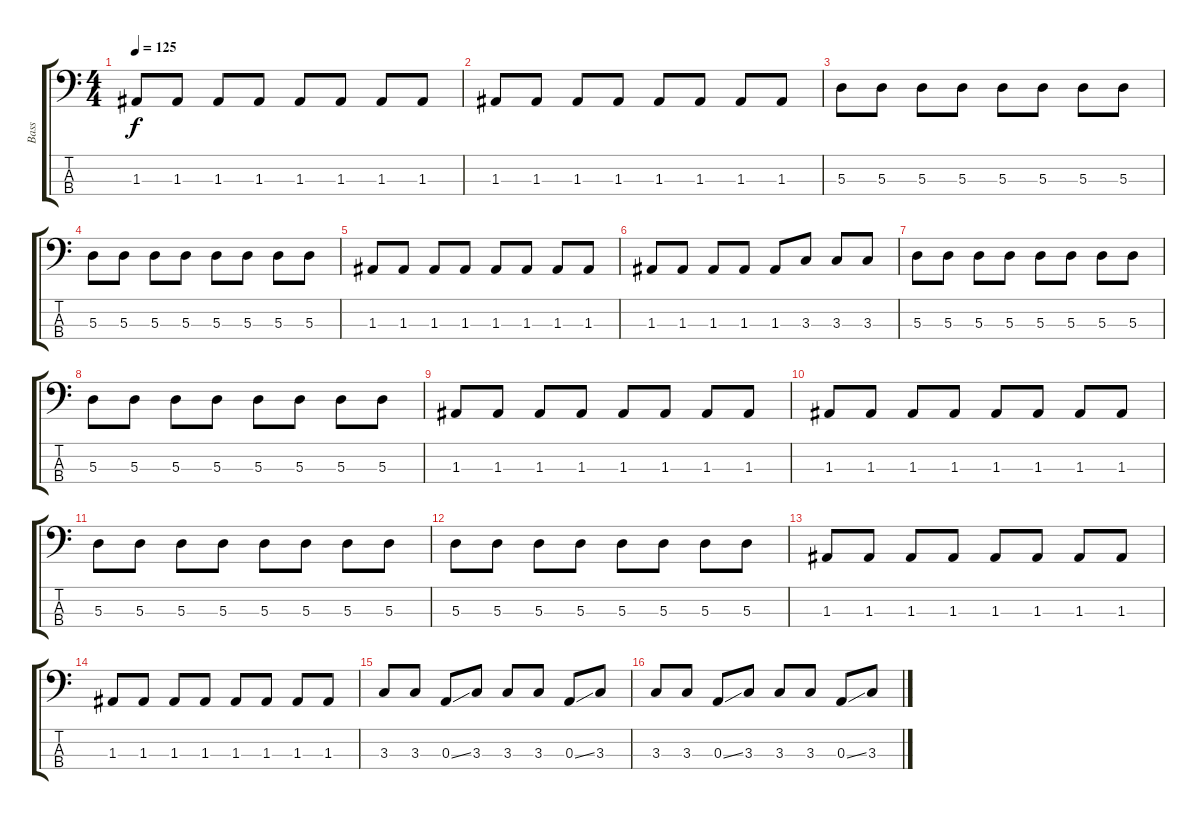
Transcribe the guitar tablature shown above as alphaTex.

\track ("Bass" "Bass") {instrument electricbasspick}
\staff {score tabs}
\tuning (G2 D2 A1 E1) {hide}
\ts (4 4)
\tempo 125
\clef f4
\ks c
1.3.8{dy f} 1.3.8 1.3.8 1.3.8 1.3.8 1.3.8 1.3.8 1.3.8 |
1.3.8 1.3.8 1.3.8 1.3.8 1.3.8 1.3.8 1.3.8 1.3.8 |
5.3.8 5.3.8 5.3.8 5.3.8 5.3.8 5.3.8 5.3.8 5.3.8 |
5.3.8 5.3.8 5.3.8 5.3.8 5.3.8 5.3.8 5.3.8 5.3.8 |
1.3.8 1.3.8 1.3.8 1.3.8 1.3.8 1.3.8 1.3.8 1.3.8 |
1.3.8 1.3.8 1.3.8 1.3.8 1.3.8 3.3.8 3.3.8 3.3.8 |
5.3.8 5.3.8 5.3.8 5.3.8 5.3.8 5.3.8 5.3.8 5.3.8 |
5.3.8 5.3.8 5.3.8 5.3.8 5.3.8 5.3.8 5.3.8 5.3.8 |
1.3.8 1.3.8 1.3.8 1.3.8 1.3.8 1.3.8 1.3.8 1.3.8 |
1.3.8 1.3.8 1.3.8 1.3.8 1.3.8 1.3.8 1.3.8 1.3.8 |
5.3.8 5.3.8 5.3.8 5.3.8 5.3.8 5.3.8 5.3.8 5.3.8 |
5.3.8 5.3.8 5.3.8 5.3.8 5.3.8 5.3.8 5.3.8 5.3.8 |
1.3.8 1.3.8 1.3.8 1.3.8 1.3.8 1.3.8 1.3.8 1.3.8 |
1.3.8 1.3.8 1.3.8 1.3.8 1.3.8 1.3.8 1.3.8 1.3.8 |
3.3.8 3.3.8 0.3{ss}.8 3.3.8 3.3.8 3.3.8 0.3{ss}.8 3.3.8 |
3.3.8 3.3.8 0.3{ss}.8 3.3.8 3.3.8 3.3.8 0.3{ss}.8 3.3.8
